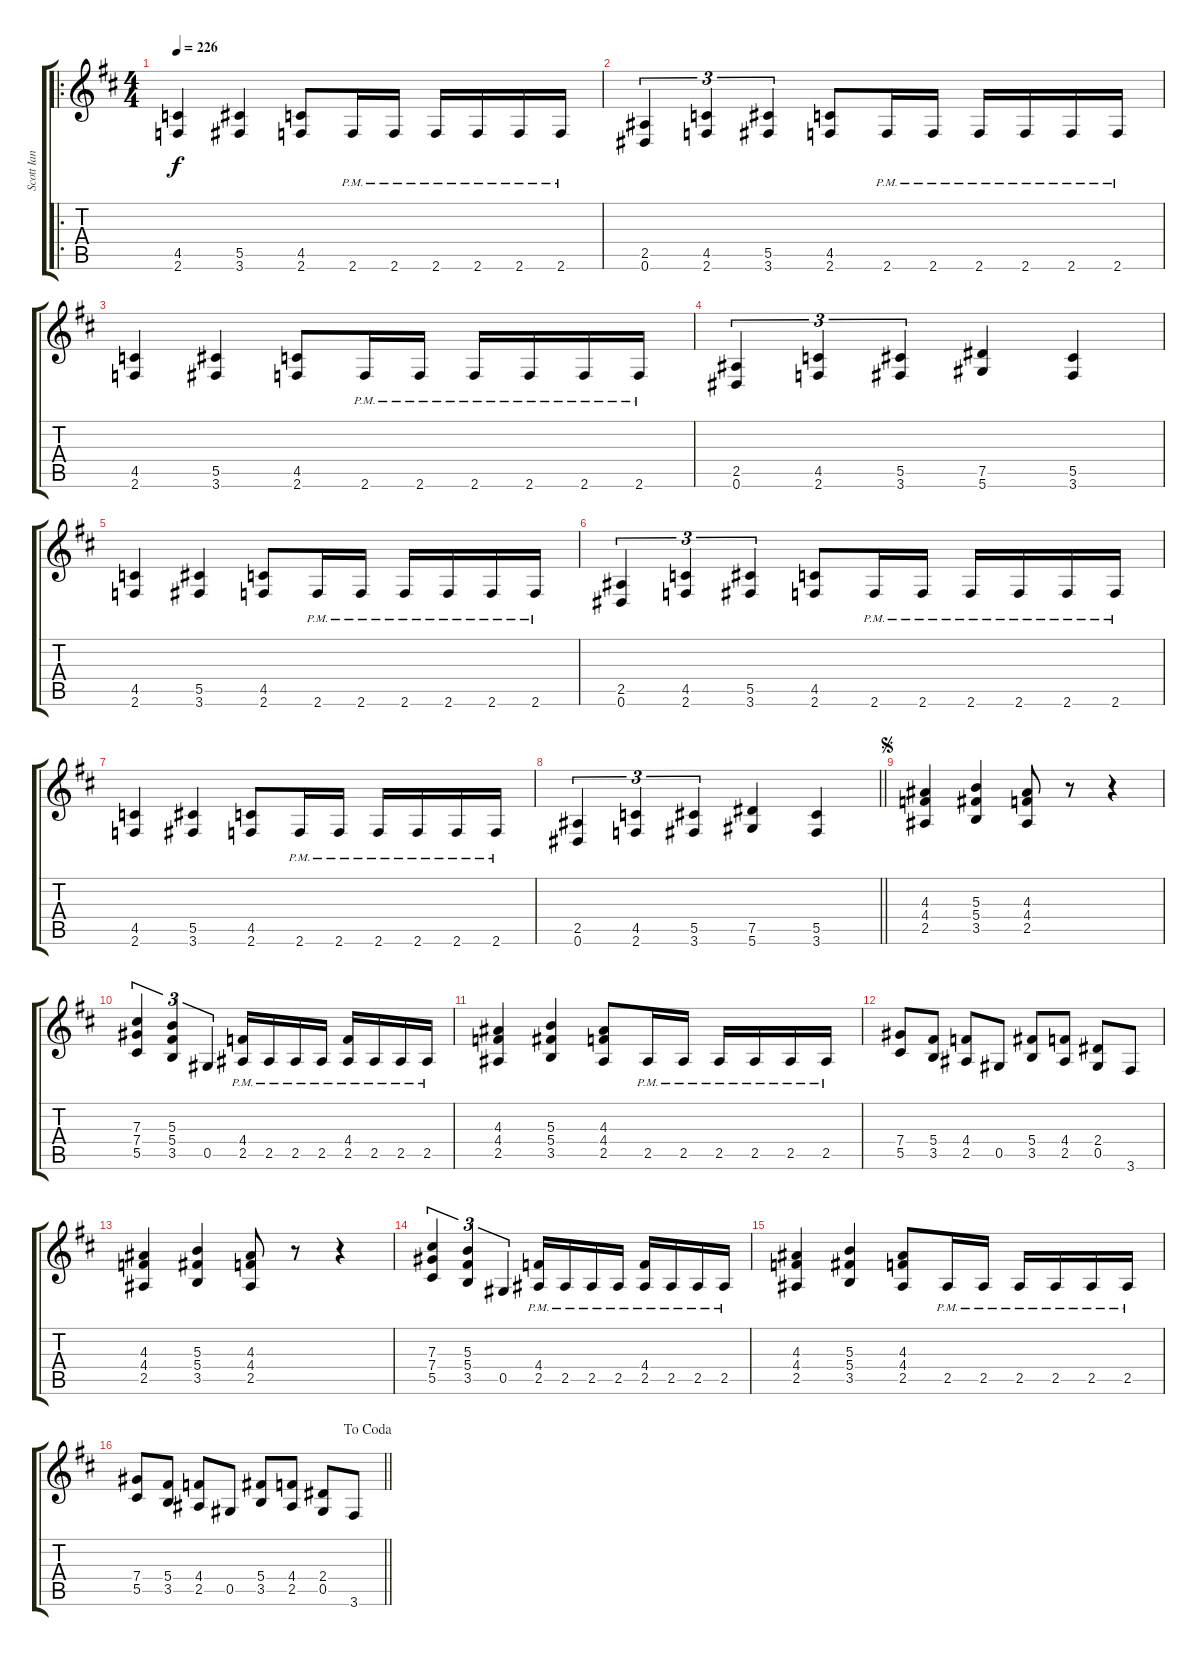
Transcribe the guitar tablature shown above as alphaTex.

\track ("Scott Ian" "Scott Ian") {instrument distortionguitar}
\staff {score tabs}
\tuning (Eb4 Bb3 Gb3 Db3 Ab2 Eb2) {hide}
\ro
\ts (4 4)
\tempo 226
\clef g2
\ks d
(4.5 2.6).4{dy f} (5.5 3.6).4 (4.5 2.6).8 2.6{pm}.16 2.6{pm}.16 2.6{pm}.16 2.6{pm}.16 2.6{pm}.16 2.6{pm}.16 |
(2.5 0.6).4{tu (3 2)} (4.5 2.6).4{tu (3 2)} (5.5 3.6).4{tu (3 2)} (4.5 2.6).8 2.6{pm}.16 2.6{pm}.16 2.6{pm}.16 2.6{pm}.16 2.6{pm}.16 2.6{pm}.16 |
(4.5 2.6).4 (5.5 3.6).4 (4.5 2.6).8 2.6{pm}.16 2.6{pm}.16 2.6{pm}.16 2.6{pm}.16 2.6{pm}.16 2.6{pm}.16 |
(2.5 0.6).4{tu (3 2)} (4.5 2.6).4{tu (3 2)} (5.5 3.6).4{tu (3 2)} (7.5 5.6).4 (5.5 3.6).4 |
(4.5 2.6).4 (5.5 3.6).4 (4.5 2.6).8 2.6{pm}.16 2.6{pm}.16 2.6{pm}.16 2.6{pm}.16 2.6{pm}.16 2.6{pm}.16 |
(2.5 0.6).4{tu (3 2)} (4.5 2.6).4{tu (3 2)} (5.5 3.6).4{tu (3 2)} (4.5 2.6).8 2.6{pm}.16 2.6{pm}.16 2.6{pm}.16 2.6{pm}.16 2.6{pm}.16 2.6{pm}.16 |
(4.5 2.6).4 (5.5 3.6).4 (4.5 2.6).8 2.6{pm}.16 2.6{pm}.16 2.6{pm}.16 2.6{pm}.16 2.6{pm}.16 2.6{pm}.16 |
\barLineRight lightlight
(2.5 0.6).4{tu (3 2)} (4.5 2.6).4{tu (3 2)} (5.5 3.6).4{tu (3 2)} (7.5 5.6).4 (5.5 3.6).4 |
\jump segno
(4.3 4.4 2.5).4 (5.3 5.4 3.5).4 (4.3 4.4 2.5).8 r.8 r.4 |
(7.3 7.4 5.5).4{tu (3 2)} (5.3 5.4 3.5).4{tu (3 2)} 0.5.4{tu (3 2)} (4.4{pm} 2.5{pm}).16 2.5{pm}.16 2.5{pm}.16 2.5{pm}.16 (4.4{pm} 2.5{pm}).16 2.5{pm}.16 2.5{pm}.16 2.5{pm}.16 |
(4.3 4.4 2.5).4 (5.3 5.4 3.5).4 (4.3 4.4 2.5).8 2.5{pm}.16 2.5{pm}.16 2.5{pm}.16 2.5{pm}.16 2.5{pm}.16 2.5{pm}.16 |
(7.4 5.5).8 (5.4 3.5).8 (4.4 2.5).8 0.5.8 (5.4 3.5).8 (4.4 2.5).8 (2.4 0.5).8 3.6.8 |
(4.3 4.4 2.5).4 (5.3 5.4 3.5).4 (4.3 4.4 2.5).8 r.8 r.4 |
(7.3 7.4 5.5).4{tu (3 2)} (5.3 5.4 3.5).4{tu (3 2)} 0.5.4{tu (3 2)} (4.4{pm} 2.5{pm}).16 2.5{pm}.16 2.5{pm}.16 2.5{pm}.16 (4.4{pm} 2.5{pm}).16 2.5{pm}.16 2.5{pm}.16 2.5{pm}.16 |
(4.3 4.4 2.5).4 (5.3 5.4 3.5).4 (4.3 4.4 2.5).8 2.5{pm}.16 2.5{pm}.16 2.5{pm}.16 2.5{pm}.16 2.5{pm}.16 2.5{pm}.16 |
\jump dacoda
\barLineRight lightlight
(7.4 5.5).8 (5.4 3.5).8 (4.4 2.5).8 0.5.8 (5.4 3.5).8 (4.4 2.5).8 (2.4 0.5).8 3.6.8
